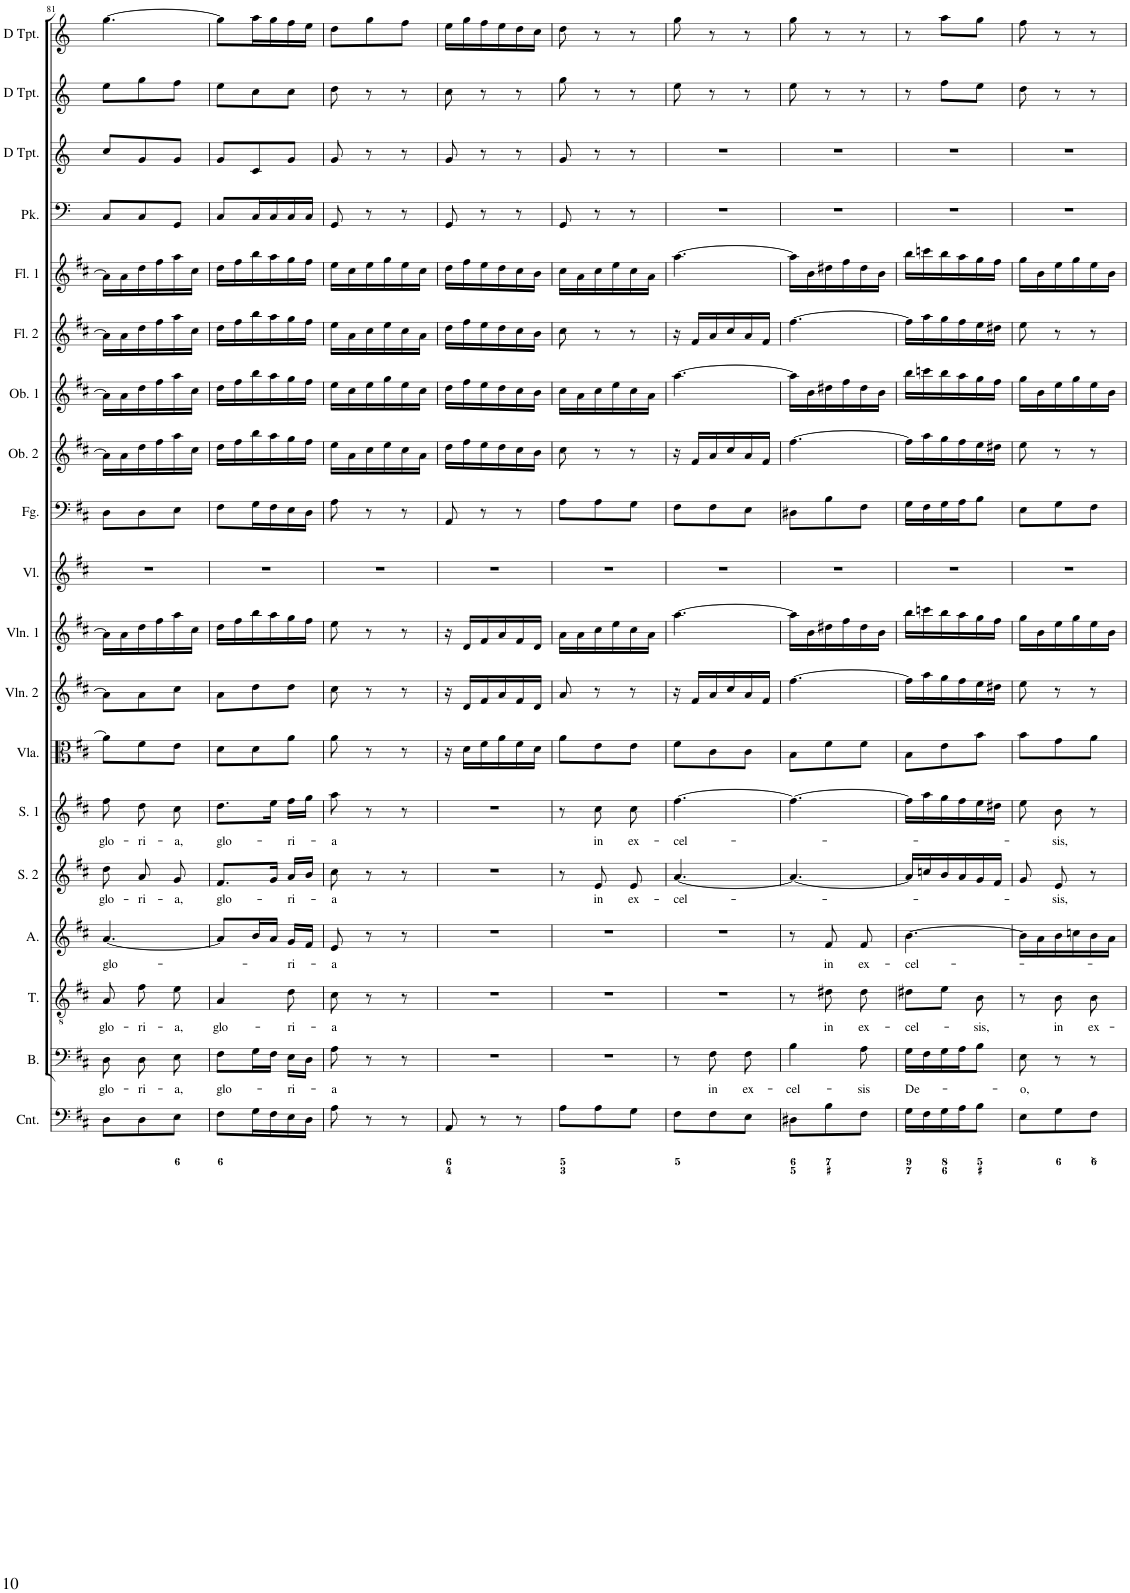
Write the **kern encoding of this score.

**kern	**kern	**text	**kern	**text	**kern	**text	**kern	**text	**kern	**text	**kern	**kern	**kern	**kern	**kern	**kern	**kern	**kern	**kern	**kern	**kern	**kern	**kern
*part19	*part18	*part18	*part17	*part17	*part16	*part16	*part15	*part15	*part14	*part14	*part13	*part12	*part11	*part10	*part9	*part8	*part7	*part6	*part5	*part4	*part3	*part2	*part1
*staff19	*staff18	*staff18	*staff17	*staff17	*staff16	*staff16	*staff15	*staff15	*staff14	*staff14	*staff13	*staff12	*staff11	*staff10	*staff9	*staff8	*staff7	*staff6	*staff5	*staff4	*staff3	*staff2	*staff1
*I"Continuo	*I"Basso	*	*I"Tenore	*	*I"Alto	*	*I"Soprano 2	*	*I"Soprano 1	*	*I"Viola	*I"Violino 2	*I"Violino 1	*I"Violino solo	*I"Fagotti	*I"Oboe d'amore 2	*I"Oboe d'amore 1	*I"Flauto traverso 2	*I"Flauto traverso 1	*I"Pauke	*I"D Trompete	*I"D Trompete	*I"D Trompete
*I'Cnt.	*I'B.	*	*I'T.	*	*I'A.	*	*I'S. 2	*	*I'S. 1	*	*I'Vla.	*I'Vln. 2	*I'Vln. 1	*I'Vl.	*I'Fg.	*I'Ob. 2	*I'Ob. 1	*I'Fl. 2	*I'Fl. 1	*I'Pk.	*I'D Tpt.	*I'D Tpt.	*I'D Tpt.
!!LO:PB:g=z
*clefF4	*clefF4	*	*clefGv2	*	*clefG2	*	*clefG2	*	*clefG2	*	*clefC3	*clefG2	*clefG2	*clefG2	*clefF4	*clefG2	*clefG2	*clefG2	*clefG2	*clefF4	*clefG2	*clefG2	*clefG2
*	*	*	*	*	*	*	*	*	*	*	*	*	*	*	*	*	*	*	*	*Trd-1c-2	*Trd-1c-2	*Trd-1c-2	*Trd-1c-2
*k[f#c#]	*k[f#c#]	*	*k[f#c#]	*	*k[f#c#]	*	*k[f#c#]	*	*k[f#c#]	*	*k[f#c#]	*k[f#c#]	*k[f#c#]	*k[f#c#]	*k[f#c#]	*k[f#c#]	*k[f#c#]	*k[f#c#]	*k[f#c#]	*k[]	*k[]	*k[]	*k[]
*M3/8	*M3/8	*	*M3/8	*	*M3/8	*	*M3/8	*	*M3/8	*	*M3/8	*M3/8	*M3/8	*M3/8	*M3/8	*M3/8	*M3/8	*M3/8	*M3/8	*M3/8	*M3/8	*M3/8	*M3/8
=81	=81	=81	=81	=81	=81	=81	=81	=81	=81	=81	=81	=81	=81	=81	=81	=81	=81	=81	=81	=81	=81	=81	=81
!	!	!LO:LY:b	!	!LO:LY:b	!	!LO:LY:b	!	!LO:LY:b	!	!LO:LY:b	!	!	!	!	!	!	!	!	!	!	!	!	!
8D\L	8D\	glo-	8A/	glo-	[4.a/	glo-	8dd\	glo-	8ff#\	glo-	8a\L]	8a\L]	16a\LL]	4.r	8D\L	16a\LL]	16a\LL]	16a\LL]	16a\LL]	8C/L	8cc/L	8ee\L	[4.gg\
.	.	.	.	.	.	.	.	.	.	.	.	.	16a\	.	.	16a\	16a\	16a\	16a\	.	.	.	.
!	!	!LO:LY:b	!	!LO:LY:b	!	!	!	!LO:LY:b	!	!LO:LY:b	!	!	!	!	!	!	!	!	!	!	!	!	!
8D\	8D\	-ri-	8f#\	-ri-	.	.	8a/	-ri-	8dd\	-ri-	8f#\	8a\	16dd\	.	8D\	16dd\	16dd\	16dd\	16dd\	8C/	8g/	8gg\	.
.	.	.	.	.	.	.	.	.	.	.	.	.	16ff#\	.	.	16ff#\	16ff#\	16ff#\	16ff#\	.	.	.	.
!	!	!LO:LY:b	!	!LO:LY:b	!	!	!	!LO:LY:b	!	!LO:LY:b	!	!	!	!	!	!	!	!	!	!	!	!	!
8E\J	8E\	-a,	8e\	-a,	.	.	8g/	-a,	8cc#\	-a,	8e\J	8cc#\J	16aa\	.	8E\J	16aa\	16aa\	16aa\	16aa\	8GG/J	8g/J	8ff\J	.
.	.	.	.	.	.	.	.	.	.	.	.	.	16cc#\JJ	.	.	16cc#\JJ	16cc#\JJ	16cc#\JJ	16cc#\JJ	.	.	.	.
=82	=82	=82	=82	=82	=82	=82	=82	=82	=82	=82	=82	=82	=82	=82	=82	=82	=82	=82	=82	=82	=82	=82	=82
!	!	!LO:LY:b	!	!LO:LY:b	!	!	!	!LO:LY:b	!	!LO:LY:b	!	!	!	!	!	!	!	!	!	!	!	!	!
8F#\L	8F#\L	glo-	4A/	glo-	8a/L]	.	8.f#/L	glo-	8.dd\L	glo-	8d\L	8a\L	16dd\LL	4.r	8F#\L	16dd\LL	16dd\LL	16dd\LL	16dd\LL	8C/L	8g/L	8ee\L	8gg\L]
.	.	.	.	.	.	.	.	.	.	.	.	.	16ff#\	.	.	16ff#\	16ff#\	16ff#\	16ff#\	.	.	.	.
16G\L	16G\L	.	.	.	16b/L	.	.	.	.	.	8d\	8dd\	16bb\	.	16G\L	16bb\	16bb\	16bb\	16bb\	16C/L	8c/	8cc\	16aa\L
16F#\	16F#\JJ	.	.	.	16a/JJ	.	16g/Jk	.	16ee\Jk	.	.	.	16aa\	.	16F#\	16aa\	16aa\	16aa\	16aa\	16C/	.	.	16gg\
!	!	!LO:LY:b	!	!LO:LY:b	!	!LO:LY:b	!	!LO:LY:b	!	!LO:LY:b	!	!	!	!	!	!	!	!	!	!	!	!	!
16E\	16E\LL	-ri-	8d\	-ri-	16g/LL	-ri-	16a/LL	-ri-	16ff#\LL	-ri-	8a\J	8dd\J	16gg\	.	16E\	16gg\	16gg\	16gg\	16gg\	16C/	8g/J	8cc\J	16ff\
16D\JJ	16D\JJ	.	.	.	16f#/JJ	.	16b/JJ	.	16gg\JJ	.	.	.	16ff#\JJ	.	16D\JJ	16ff#\JJ	16ff#\JJ	16ff#\JJ	16ff#\JJ	16C/JJ	.	.	16ee\JJ
=83	=83	=83	=83	=83	=83	=83	=83	=83	=83	=83	=83	=83	=83	=83	=83	=83	=83	=83	=83	=83	=83	=83	=83
!	!	!LO:LY:b	!	!LO:LY:b	!	!LO:LY:b	!	!LO:LY:b	!	!LO:LY:b	!	!	!	!	!	!	!	!	!	!	!	!	!
8A\	8A\	-a	8c#\	-a	8e/	-a	8cc#\	-a	8aa\	-a	8a\	8cc#\	8ee\	4.r	8A\	16ee\LL	16ee\LL	16ee\LL	16ee\LL	8GG/	8g/	8dd\	8dd\L
.	.	.	.	.	.	.	.	.	.	.	.	.	.	.	.	16a\	16cc#\	16a\	16cc#\	.	.	.	.
8r	8r	.	8r	.	8r	.	8r	.	8r	.	8r	8r	8r	.	8r	16cc#\	16ee\	16cc#\	16ee\	8r	8r	8r	8gg\
.	.	.	.	.	.	.	.	.	.	.	.	.	.	.	.	16ee\	16gg\	16ee\	16gg\	.	.	.	.
8r	8r	.	8r	.	8r	.	8r	.	8r	.	8r	8r	8r	.	8r	16cc#\	16ee\	16cc#\	16ee\	8r	8r	8r	8ff\J
.	.	.	.	.	.	.	.	.	.	.	.	.	.	.	.	16a\JJ	16cc#\JJ	16a\JJ	16cc#\JJ	.	.	.	.
=84	=84	=84	=84	=84	=84	=84	=84	=84	=84	=84	=84	=84	=84	=84	=84	=84	=84	=84	=84	=84	=84	=84	=84
8AA/	4.r	.	4.r	.	4.r	.	4.r	.	4.r	.	16r	16r	16r	4.r	8AA/	16dd\LL	16dd\LL	16dd\LL	16dd\LL	8GG/	8g/	8cc\	16ee\LL
.	.	.	.	.	.	.	.	.	.	.	16d\LL	16d/LL	16d/LL	.	.	16ff#\	16ff#\	16ff#\	16ff#\	.	.	.	16gg\
8r	.	.	.	.	.	.	.	.	.	.	16f#\	16f#/	16f#/	.	8r	16ee\	16ee\	16ee\	16ee\	8r	8r	8r	16ff\
.	.	.	.	.	.	.	.	.	.	.	16a\	16a/	16a/	.	.	16dd\	16dd\	16dd\	16dd\	.	.	.	16ee\
8r	.	.	.	.	.	.	.	.	.	.	16f#\	16f#/	16f#/	.	8r	16cc#\	16cc#\	16cc#\	16cc#\	8r	8r	8r	16dd\
.	.	.	.	.	.	.	.	.	.	.	16d\JJ	16d/JJ	16d/JJ	.	.	16b\JJ	16b\JJ	16b\JJ	16b\JJ	.	.	.	16cc\JJ
=85	=85	=85	=85	=85	=85	=85	=85	=85	=85	=85	=85	=85	=85	=85	=85	=85	=85	=85	=85	=85	=85	=85	=85
8A\L	4.r	.	4.r	.	4.r	.	8r	.	8r	.	8a\L	8a/	16a\LL	4.r	8A\L	8cc#\	16cc#\LL	8cc#\	16cc#\LL	8GG/	8g/	8gg\	8dd\
.	.	.	.	.	.	.	.	.	.	.	.	.	16a\	.	.	.	16a\	.	16a\	.	.	.	.
!	!	!	!	!	!	!	!	!LO:LY:b	!	!LO:LY:b	!	!	!	!	!	!	!	!	!	!	!	!	!
8A\	.	.	.	.	.	.	8e/	in	8cc#\	in	8e\	8r	16cc#\	.	8A\	8r	16cc#\	8r	16cc#\	8r	8r	8r	8r
.	.	.	.	.	.	.	.	.	.	.	.	.	16ee\	.	.	.	16ee\	.	16ee\	.	.	.	.
!	!	!	!	!	!	!	!	!LO:LY:b	!	!LO:LY:b	!	!	!	!	!	!	!	!	!	!	!	!	!
8G\J	.	.	.	.	.	.	8e/	ex-	8cc#\	ex-	8e\J	8r	16cc#\	.	8G\J	8r	16cc#\	8r	16cc#\	8r	8r	8r	8r
.	.	.	.	.	.	.	.	.	.	.	.	.	16a\JJ	.	.	.	16a\JJ	.	16a\JJ	.	.	.	.
=86	=86	=86	=86	=86	=86	=86	=86	=86	=86	=86	=86	=86	=86	=86	=86	=86	=86	=86	=86	=86	=86	=86	=86
!	!	!	!	!	!	!	!	!LO:LY:b	!	!LO:LY:b	!	!	!	!	!	!	!	!	!	!	!	!	!
8F#\L	8r	.	4.r	.	4.r	.	[4.a/	-cel-	[4.ff#\	-cel-	8f#\L	16r	[4.aa\	4.r	8F#\L	16r	[4.aa\	16r	[4.aa\	4.r	4.r	8ee\	8gg\
.	.	.	.	.	.	.	.	.	.	.	.	16f#/LL	.	.	.	16f#/LL	.	16f#/LL	.	.	.	.	.
!	!	!LO:LY:b	!	!	!	!	!	!	!	!	!	!	!	!	!	!	!	!	!	!	!	!	!
8F#\	8F#\	in	.	.	.	.	.	.	.	.	8c#\	16a/	.	.	8F#\	16a/	.	16a/	.	.	.	8r	8r
.	.	.	.	.	.	.	.	.	.	.	.	16cc#/	.	.	.	16cc#/	.	16cc#/	.	.	.	.	.
!	!	!LO:LY:b	!	!	!	!	!	!	!	!	!	!	!	!	!	!	!	!	!	!	!	!	!
8E\J	8F#\	ex-	.	.	.	.	.	.	.	.	8c#\J	16a/	.	.	8E\J	16a/	.	16a/	.	.	.	8r	8r
.	.	.	.	.	.	.	.	.	.	.	.	16f#/JJ	.	.	.	16f#/JJ	.	16f#/JJ	.	.	.	.	.
=87	=87	=87	=87	=87	=87	=87	=87	=87	=87	=87	=87	=87	=87	=87	=87	=87	=87	=87	=87	=87	=87	=87	=87
!	!	!LO:LY:b	!	!	!	!	!	!	!	!	!	!	!	!	!	!	!	!	!	!	!	!	!
8D#X\L	4B\	-cel-	8r	.	8r	.	4.a/_	.	4.ff#\_	.	8B\L	[4.ff#\	16aa\LL]	4.r	8D#X\L	[4.ff#\	16aa\LL]	[4.ff#\	16aa\LL]	4.r	4.r	8ee\	8gg\
.	.	.	.	.	.	.	.	.	.	.	.	.	16b\	.	.	.	16b\	.	16b\	.	.	.	.
!	!	!	!	!LO:LY:b	!	!LO:LY:b	!	!	!	!	!	!	!	!	!	!	!	!	!	!	!	!	!
8B\	.	.	8d#X\	in	8f#/	in	.	.	.	.	8f#\	.	16dd#X\	.	8B\	.	16dd#X\	.	16dd#X\	.	.	8r	8r
.	.	.	.	.	.	.	.	.	.	.	.	.	16ff#\	.	.	.	16ff#\	.	16ff#\	.	.	.	.
!	!	!LO:LY:b	!	!LO:LY:b	!	!LO:LY:b	!	!	!	!	!	!	!	!	!	!	!	!	!	!	!	!	!
8F#\J	8A\	-sis	8d#\	ex-	8f#/	ex-	.	.	.	.	8f#\J	.	16dd#\	.	8F#\J	.	16dd#\	.	16dd#\	.	.	8r	8r
.	.	.	.	.	.	.	.	.	.	.	.	.	16b\JJ	.	.	.	16b\JJ	.	16b\JJ	.	.	.	.
=88	=88	=88	=88	=88	=88	=88	=88	=88	=88	=88	=88	=88	=88	=88	=88	=88	=88	=88	=88	=88	=88	=88	=88
!	!	!LO:LY:b	!	!LO:LY:b	!	!LO:LY:b	!	!	!	!	!	!	!	!	!	!	!	!	!	!	!	!	!
16G\LL	16G\LL	De-	8d#X\L	-cel-	[4.b\	-cel-	16a/LL]	.	16ff#\LL]	.	8B\L	16ff#\LL]	16bb\LL	4.r	16G\LL	16ff#\LL]	16bb\LL	16ff#\LL]	16bb\LL	4.r	4.r	8r	8r
16F#\	16F#\	.	.	.	.	.	16ccn/	.	16aa\	.	.	16aa\	16cccn\	.	16F#\	16aa\	16cccn\	16aa\	16cccn\	.	.	.	.
16G\	16G\	.	8e\J	.	.	.	16b/	.	16gg\	.	8e\	16gg\	16bb\	.	16G\	16gg\	16bb\	16gg\	16bb\	.	.	8ff\L	8aa\L
16A\J	16A\J	.	.	.	.	.	16a/	.	16ff#\	.	.	16ff#\	16aa\	.	16A\J	16ff#\	16aa\	16ff#\	16aa\	.	.	.	.
!	!	!	!	!LO:LY:b	!	!	!	!	!	!	!	!	!	!	!	!	!	!	!	!	!	!	!
8B\J	8B\J	.	8B\	-sis,	.	.	16g/	.	16ee\	.	8b\J	16ee\	16gg\	.	8B\J	16ee\	16gg\	16ee\	16gg\	.	.	8ee\J	8gg\J
.	.	.	.	.	.	.	16f#/JJ	.	16dd#X\JJ	.	.	16dd#X\JJ	16ff#\JJ	.	.	16dd#X\JJ	16ff#\JJ	16dd#X\JJ	16ff#\JJ	.	.	.	.
=89	=89	=89	=89	=89	=89	=89	=89	=89	=89	=89	=89	=89	=89	=89	=89	=89	=89	=89	=89	=89	=89	=89	=89
!	!	!LO:LY:b	!	!	!	!	!	!	!	!	!	!	!	!	!	!	!	!	!	!	!	!	!
8E\L	8E\	-o,	8r	.	16b\LL]	.	8g/	.	8ee\	.	8b\L	8ee\	16gg\LL	4.r	8E\L	8ee\	16gg\LL	8ee\	16gg\LL	4.r	4.r	8dd\	8ff\
.	.	.	.	.	16a\	.	.	.	.	.	.	.	16b\	.	.	.	16b\	.	16b\	.	.	.	.
!	!	!	!	!LO:LY:b	!	!	!	!LO:LY:b	!	!LO:LY:b	!	!	!	!	!	!	!	!	!	!	!	!	!
8G\	8r	.	8B\	in	16b\	.	8e/	-sis,	8b\	-sis,	8g\	8r	16ee\	.	8G\	8r	16ee\	8r	16ee\	.	.	8r	8r
.	.	.	.	.	16ccn\	.	.	.	.	.	.	.	16gg\	.	.	.	16gg\	.	16gg\	.	.	.	.
!	!	!	!	!LO:LY:b	!	!	!	!	!	!	!	!	!	!	!	!	!	!	!	!	!	!	!
8F#\J	8r	.	8B\	ex-	16b\	.	8r	.	8r	.	8a\J	8r	16ee\	.	8F#\J	8r	16ee\	8r	16ee\	.	.	8r	8r
.	.	.	.	.	16a\JJ	.	.	.	.	.	.	.	16b\JJ	.	.	.	16b\JJ	.	16b\JJ	.	.	.	.
=	=	=	=	=	=	=	=	=	=	=	=	=	=	=	=	=	=	=	=	=	=	=	=
*-	*-	*-	*-	*-	*-	*-	*-	*-	*-	*-	*-	*-	*-	*-	*-	*-	*-	*-	*-	*-	*-	*-	*-
